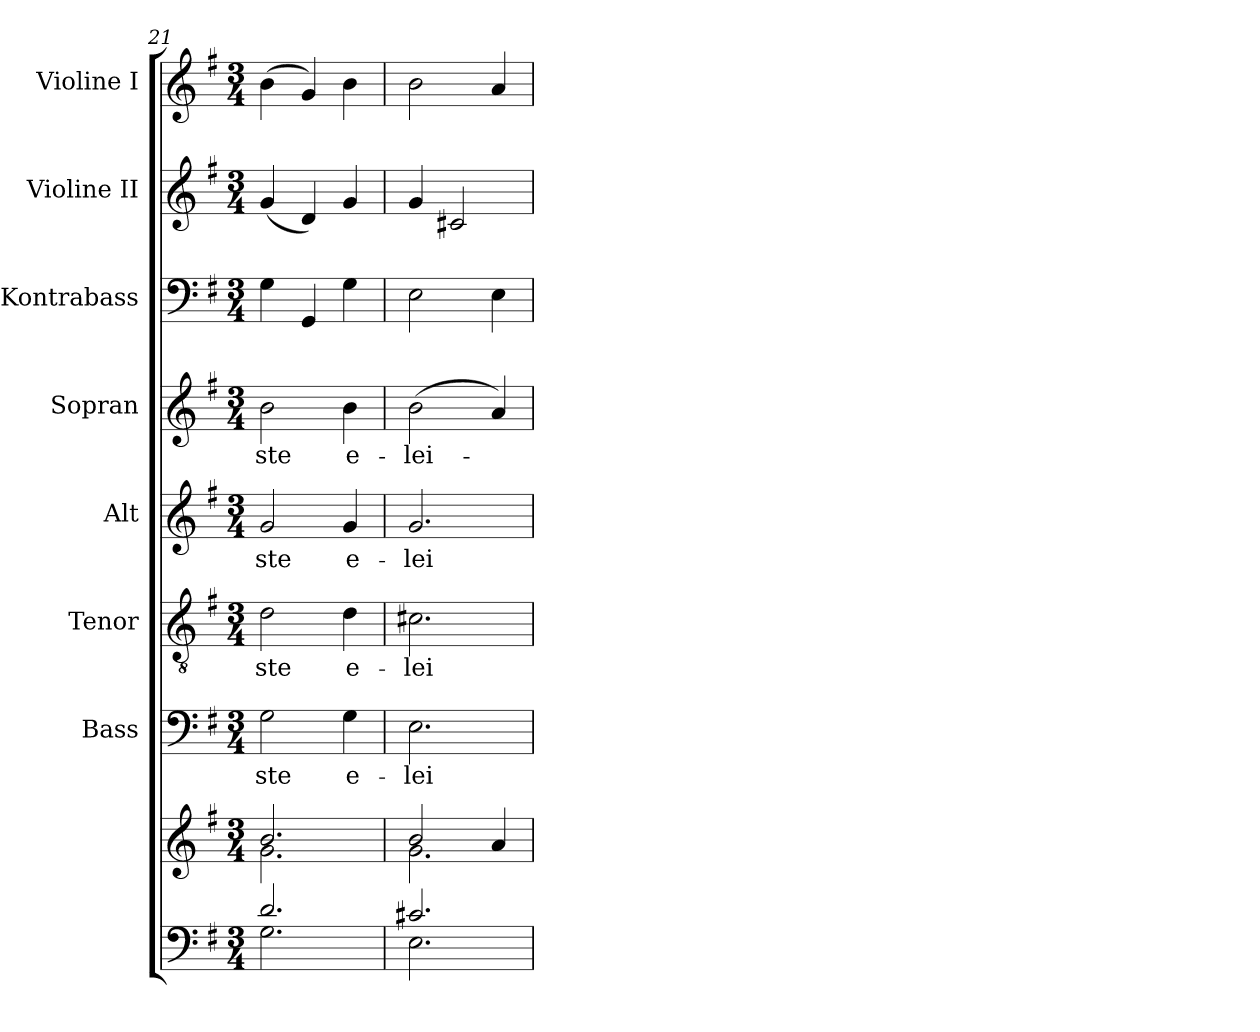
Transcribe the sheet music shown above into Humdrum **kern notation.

**kern	**kern	**kern	**text	**kern	**text	**kern	**text	**kern	**text	**kern	**kern	**kern
*part8	*part8	*part7	*part7	*part6	*part6	*part5	*part5	*part4	*part4	*part3	*part2	*part1
*staff9	*staff8	*staff7	*staff7	*staff6	*staff6	*staff5	*staff5	*staff4	*staff4	*staff3	*staff2	*staff1
*	*	*I"Bass	*	*I"Tenor	*	*I"Alt	*	*I"Sopran	*	*I"Kontrabass	*I"Violine II	*I"Violine I
*	*	*I'B.	*	*I'T.	*	*I'A.	*	*I'S.	*	*I'Kb.	*I'Vl. II	*I'Vl. I
*clefF4	*clefG2	*clefF4	*	*clefGv2	*	*clefG2	*	*clefG2	*	*clefF4	*clefG2	*clefG2
*	*	*	*	*	*	*	*	*	*	*ITrd7c12	*	*
*k[f#]	*k[f#]	*k[f#]	*	*k[f#]	*	*k[f#]	*	*k[f#]	*	*k[f#]	*k[f#]	*k[f#]
*G:	*G:	*G:	*	*G:	*	*G:	*	*G:	*	*G:	*G:	*G:
*M3/4	*M3/4	*M3/4	*	*M3/4	*	*M3/4	*	*M3/4	*	*M3/4	*M3/4	*M3/4
=21	=21	=21	=21	=21	=21	=21	=21	=21	=21	=21	=21	=21
*^	*^	*	*	*	*	*	*	*	*	*	*	*
!	!	!	!	!	!LO:LY:b	!	!LO:LY:b	!	!LO:LY:b	!	!LO:LY:b	!	!	!
2.d/	2.G\	2.b/	2.g\	2G\	-ste	2d\	-ste	2g/	-ste	2b\	-ste	4GG\	(<4g/	(>4b\
.	.	.	.	.	.	.	.	.	.	.	.	4GGG/	4d/)	4g/)
!	!	!	!	!	!LO:LY:b	!	!LO:LY:b	!	!LO:LY:b	!	!LO:LY:b	!	!	!
.	.	.	.	4G\	e-	4d\	e-	4g/	e-	4b\	e-	4GG\	4g/	4b\
=22	=22	=22	=22	=22	=22	=22	=22	=22	=22	=22	=22	=22	=22	=22
!	!	!	!	!	!LO:LY:b	!	!LO:LY:b	!	!LO:LY:b	!	!LO:LY:b	!	!	!
2.c#X/	2.E\	2b/	2.g\	2.E\	-lei-	2.c#X\	-lei-	2.g/	-lei-	(>2b\	-lei-	2EE\	4g/	2b\
.	.	.	.	.	.	.	.	.	.	.	.	.	2c#X/	.
.	.	4a/	.	.	.	.	.	.	.	4a/)	.	4EE\	.	4a/
*v	*v	*	*	*	*	*	*	*	*	*	*	*	*	*
*	*v	*v	*	*	*	*	*	*	*	*	*	*	*
=	=	=	=	=	=	=	=	=	=	=	=	=
*-	*-	*-	*-	*-	*-	*-	*-	*-	*-	*-	*-	*-
